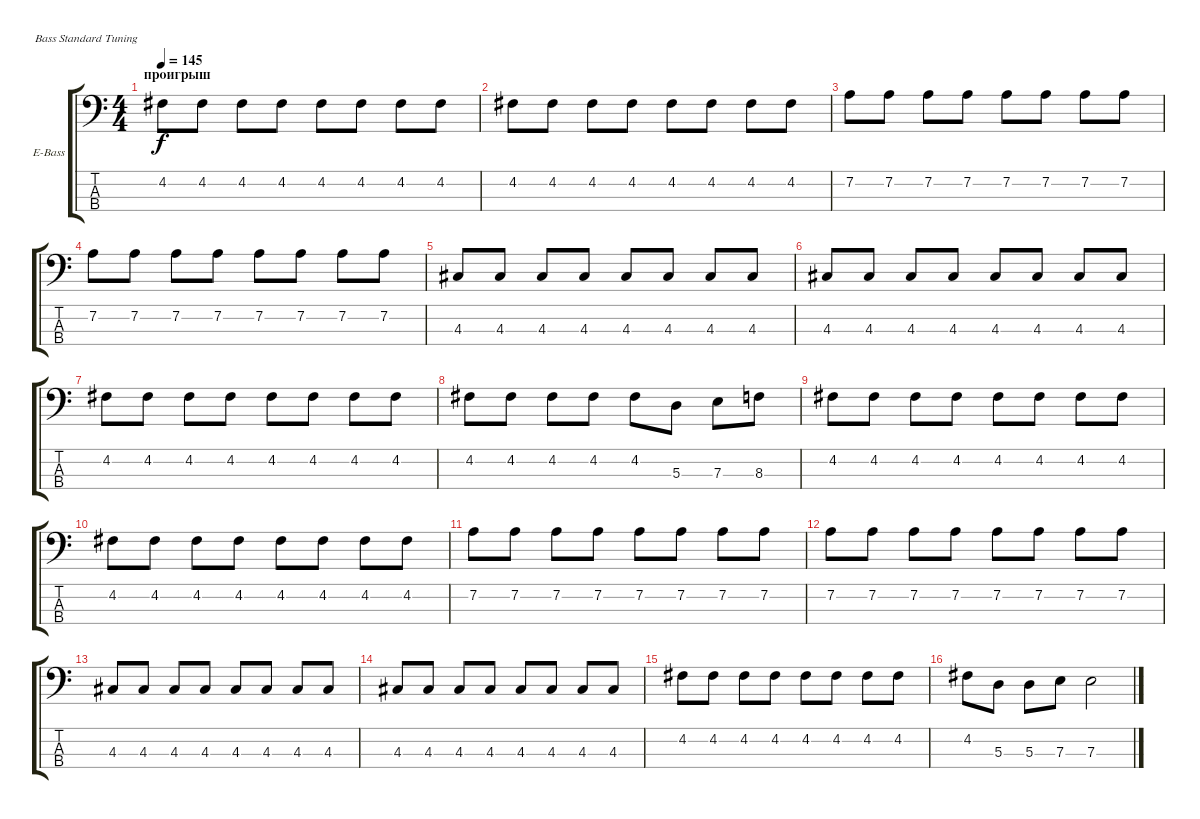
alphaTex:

\defaultSystemsLayout 4
\bracketExtendMode groupsimilarinstruments
\firstSystemTrackNameOrientation horizontal
\otherSystemsTrackNameOrientation horizontal
\track ("Electric Bass" "E-Bass") {instrument electricbassfinger}
\staff {score tabs}
\tuning (G2 D2 A1 E1)
\ts (4 4)
\section ("" "проигрыш")
\tempo 145
\clef f4
\ks c
4.2.8{dy f} 4.2.8 4.2.8 4.2.8 4.2.8 4.2.8 4.2.8 4.2.8 |
4.2.8 4.2.8 4.2.8 4.2.8 4.2.8 4.2.8 4.2.8 4.2.8 |
7.2.8 7.2.8 7.2.8 7.2.8 7.2.8 7.2.8 7.2.8 7.2.8 |
7.2.8 7.2.8 7.2.8 7.2.8 7.2.8 7.2.8 7.2.8 7.2.8 |
4.3.8 4.3.8 4.3.8 4.3.8 4.3.8 4.3.8 4.3.8 4.3.8 |
4.3.8 4.3.8 4.3.8 4.3.8 4.3.8 4.3.8 4.3.8 4.3.8 |
4.2.8 4.2.8 4.2.8 4.2.8 4.2.8 4.2.8 4.2.8 4.2.8 |
4.2.8 4.2.8 4.2.8 4.2.8 4.2.8 5.3.8 7.3.8 8.3.8 |
4.2.8 4.2.8 4.2.8 4.2.8 4.2.8 4.2.8 4.2.8 4.2.8 |
4.2.8 4.2.8 4.2.8 4.2.8 4.2.8 4.2.8 4.2.8 4.2.8 |
7.2.8 7.2.8 7.2.8 7.2.8 7.2.8 7.2.8 7.2.8 7.2.8 |
7.2.8 7.2.8 7.2.8 7.2.8 7.2.8 7.2.8 7.2.8 7.2.8 |
4.3.8 4.3.8 4.3.8 4.3.8 4.3.8 4.3.8 4.3.8 4.3.8 |
4.3.8 4.3.8 4.3.8 4.3.8 4.3.8 4.3.8 4.3.8 4.3.8 |
4.2.8 4.2.8 4.2.8 4.2.8 4.2.8 4.2.8 4.2.8 4.2.8 |
4.2.8 5.3.8 5.3.8 7.3.8 7.3.2
